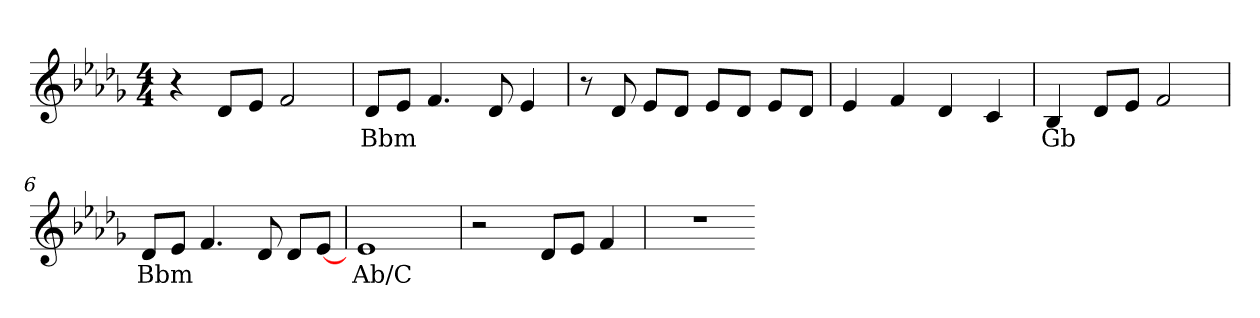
**kern	**text
*part1	*part1
*staff1	*staff1
*clefG2	*
*k[b-e-a-d-g-]	*
*M4/4	*
=1	=1
4r	.
8d-/L	.
8e-/J	.
2f	.
=2	=2
8d-/L	Bbm
8e-/J	.
4.f	.
8d-	.
4e-	.
=3	=3
8r	.
8d-	.
8e-/L	.
8d-/J	.
8e-/L	.
8d-/J	.
8e-/L	.
8d-/J	.
=4	=4
4e-	.
4f	.
4d-	.
4c	.
=5	=5
4B-	Gb
8d-/L	.
8e-/J	.
2f	.
=6	=6
8d-/L	Bbm
8e-/J	.
4.f	.
8d-	.
8d-/L	.
[8e-/J	.
=7	=7
1e-	Ab/C
=8	=8
2r	.
8d-/L	.
8e-/J	.
4f	.
=9	=9
1r	.
=-	=-
*-	*-
